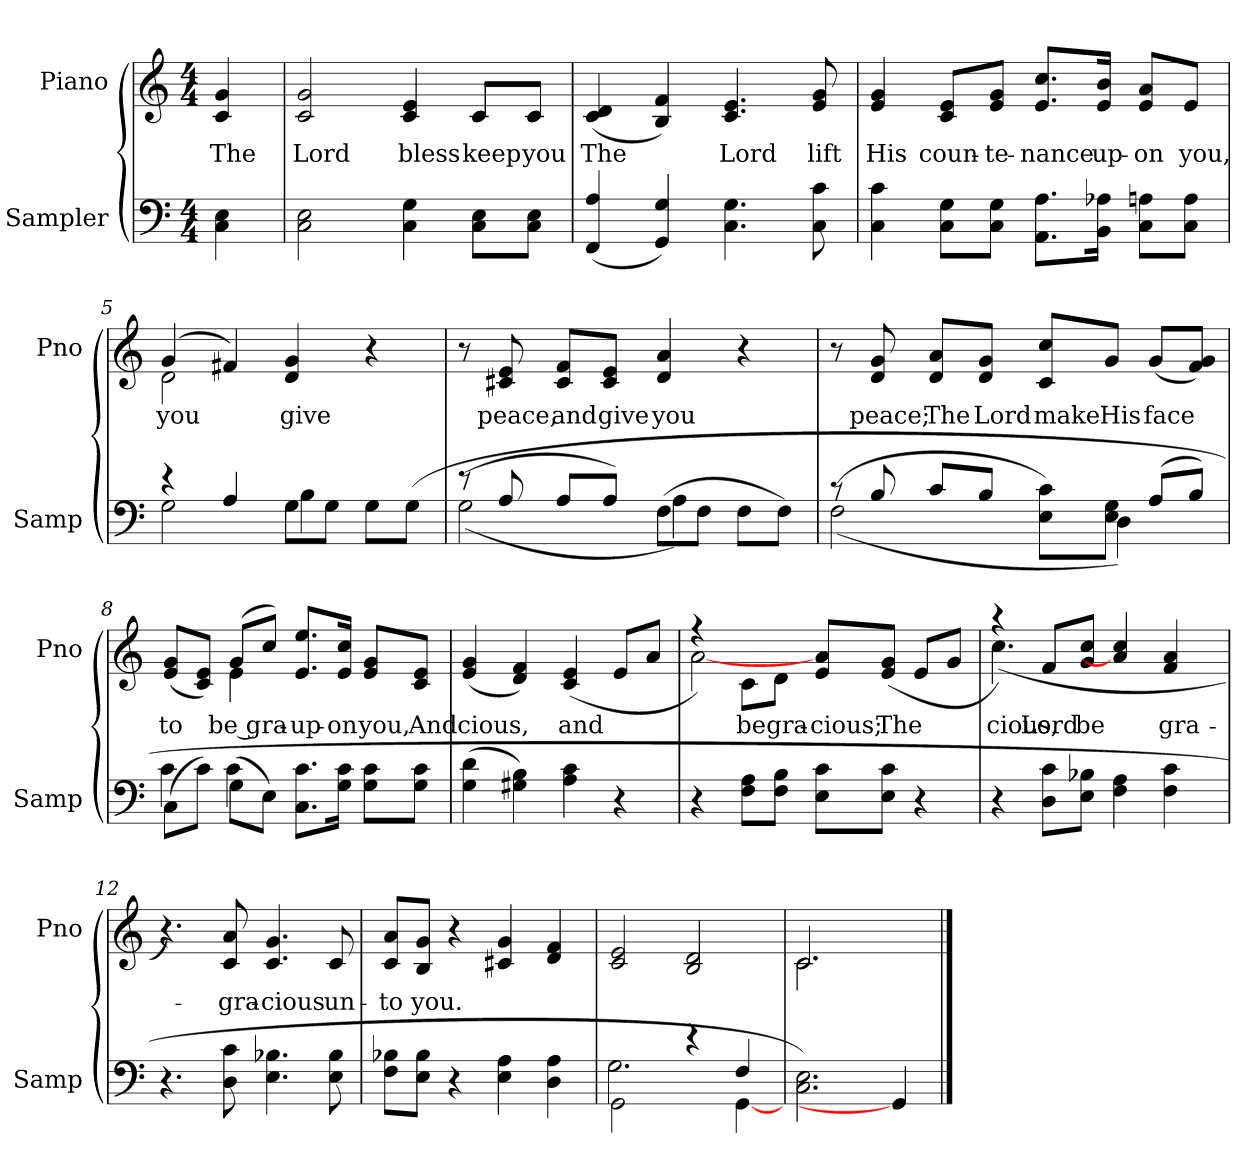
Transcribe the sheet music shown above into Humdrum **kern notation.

**kern	**kern	**text
*part2	*part1	*part1
*staff2	*staff1	*staff1
*I"Sampler	*I"Piano	*
*I'Samp	*I'Pno	*
*clefF4	*clefG2	*
*M4/4	*M4/4	*
=1	=1	=1
4C 4E	4c 4g	The
=2	=2	=2
*	*^	*
2C 2E	2c 2g	2.ryy	Lord
4C 4G	4c 4e	.	bless
8C\ 8E\L	8c/L	8c/L	keep
8C\ 8E\J	8c/J	8c/J	you
*	*v	*v	*
=3	=3	=3
(4FF 4A	(4c 4d	The
4GG 4G)	4B 4f)	.
4.C 4.G	4.c 4.e	Lord
8C 8c	8e 8g	lift
=4	=4	=4
4C 4c	4e 4g	His
8C\ 8G\L	8c/ 8e/L	coun-
8C\ 8G\J	8e/ 8g/J	-te-
8.AA\ 8.A\L	8.e/ 8.cc/L	-nance
16BB\ 16A-X\Jk	16e/ 16b/Jk	up-
8C\ 8An\L	8e/ 8a/L	-on
8C\ 8A\J	8e/J	you,
=5	=5	=5
*^	*^	*
4r	2G)	(4g/	2d	you
4A/	.	4f#X/)	.	.
8G\L	4B	4d 4g	2ryy	give
8G\J	.	.	.	.
8G\L	4ryy	4r	.	.
(8G\J	.	.	.	.
*	*	*v	*v	*
=6	=6	=6	=6
(8r	(2G	8r	.
8A/	.	8c#X 8e	peace,
8A/L	.	8c#/ 8f/L	and
8A/J)	.	8c#/ 8e/J	give
(8F\L	4A)	4d 4a	you
8F\J	.	.	.
8F\L	4ryy	4r	.
8F\J)	.	.	.
=7	=7	=7	=7
(8r	(2F	8r	.
8B/	.	8d 8g	peace;
8c/L	.	8d/ 8a/L	The
8B/J	.	8d/ 8g/J	Lord
8E\ 8c\L)	8ryy	8c/ 8cc/L	make
8E\ 8G\J	4D)	8g/J	His
(8A/L	.	(8g/L	face
8B/J)	8ryy	8f/ 8g/J)	.
=8	=8	=8	=8
*	*	*^	*
(8C\L	4c	(8e/ 8g/L	4ryy	to
8c\J)	.	8c/ 8e/J)	.	.
(8G\L	4c	(8g/L	4e	be gra-
8E\J)	.	8cc/J)	.	.
8.C\ 8.c\L	2ryy	8.e/ 8.ee/L	2ryy	up-
16G\ 16c\Jk	.	16e/ 16cc/Jk	.	-on
8G\ 8c\L	.	8e/ 8g/L	.	you,
8G\ 8c\J	.	8c/ 8e/J	.	And
*v	*v	*	*	*
*	*v	*v	*
=9	=9	=9
(4G 4d	(4e 4g	-cious,
4G#X 4B)	4d 4f)	.
4A 4c	(4c 4e	and
4r	8e/L	.
.	8a/J	.
=10	=10	=10
*	*^	*
4r	4r)	[2a	.
8F\ 8A\L	8c\L	.	be
8F\ 8B\J	8d\J	.	gra-
8E\ 8c\L	8e/ 8a/L	2ryy	-cious;
8E\ 8c\J	(8e/ 8g/J	.	The
4r	8e/L	.	.
.	8g/J	.	.
=11	=11	=11	=11
4r	4r)	(4.cc	-cious,
8D\ 8c\L	8f/L	.	Lord
8E\ 8B-X\J	8g/ 8cc/J	2ryy	be
4F 4A	4a/] 4cc/	.	.
4F 4c	4f/ 4a/	.	gra-
.	.	8ryy	.
*	*v	*v	*
=12	=12	=12
4.r	4.r)	.
8D 8c	8c 8a	gra-
4.E 4.B-X	4.c 4.g	-cious
8E 8B-	8c	un-
=13	=13	=13
8F\ 8B-X\L	8c/ 8a/L	-to
8E\ 8B-\J	8B/ 8g/J	you.
4r	4r	.
4E 4A	4c#X 4g	.
4D 4A	4d 4f	.
=14	=14	=14
*^	*	*
2GG\	2.G	2c 2e	.
4r	.	2B 2d	.
4F/	([4GG	.	.
*v	*v	*	*
=15	=15	=15
*	*^	*
2.C 2.E)	2.c/	2.c	.
4GG]	4ryy	4ryy	.
*	*v	*v	*
==	==	==
*-	*-	*-
